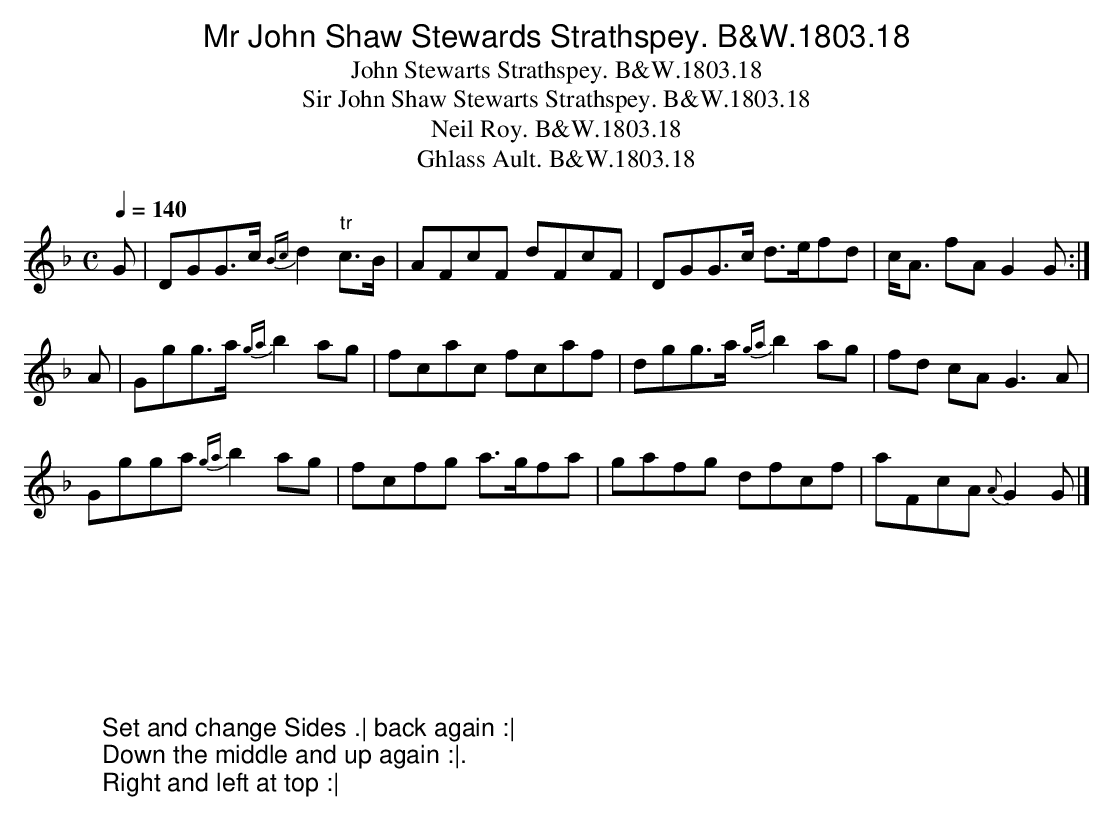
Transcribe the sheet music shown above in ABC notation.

X:1
T:Mr John Shaw Stewards Strathspey. B&W.1803.18
T:John Stewarts Strathspey. B&W.1803.18
T:Sir John Shaw Stewarts Strathspey. B&W.1803.18
T:Neil Roy. B&W.1803.18
T:Ghlass Ault. B&W.1803.18
M:C
L:1/8
Q:1/4=140
K:F
G|DGG>c {Bc}d2 "tr"c>B|AFcF dFcF|DGG>c d>efd| c<A fA G2G:|
A|Ggg>a {ga}b2 ag|fcac fcaf|dgg>a {ga}b2 ag|fd cA  G3 A|
Ggga {ga}b2 ag|fcfg a>gfa|gafg dfcf|aFcA {A}G2 G|]
W:
W:
W:Set and change Sides .| back again :|
W:Down the middle and up again :|.
W:Right and left at top :|
|:
